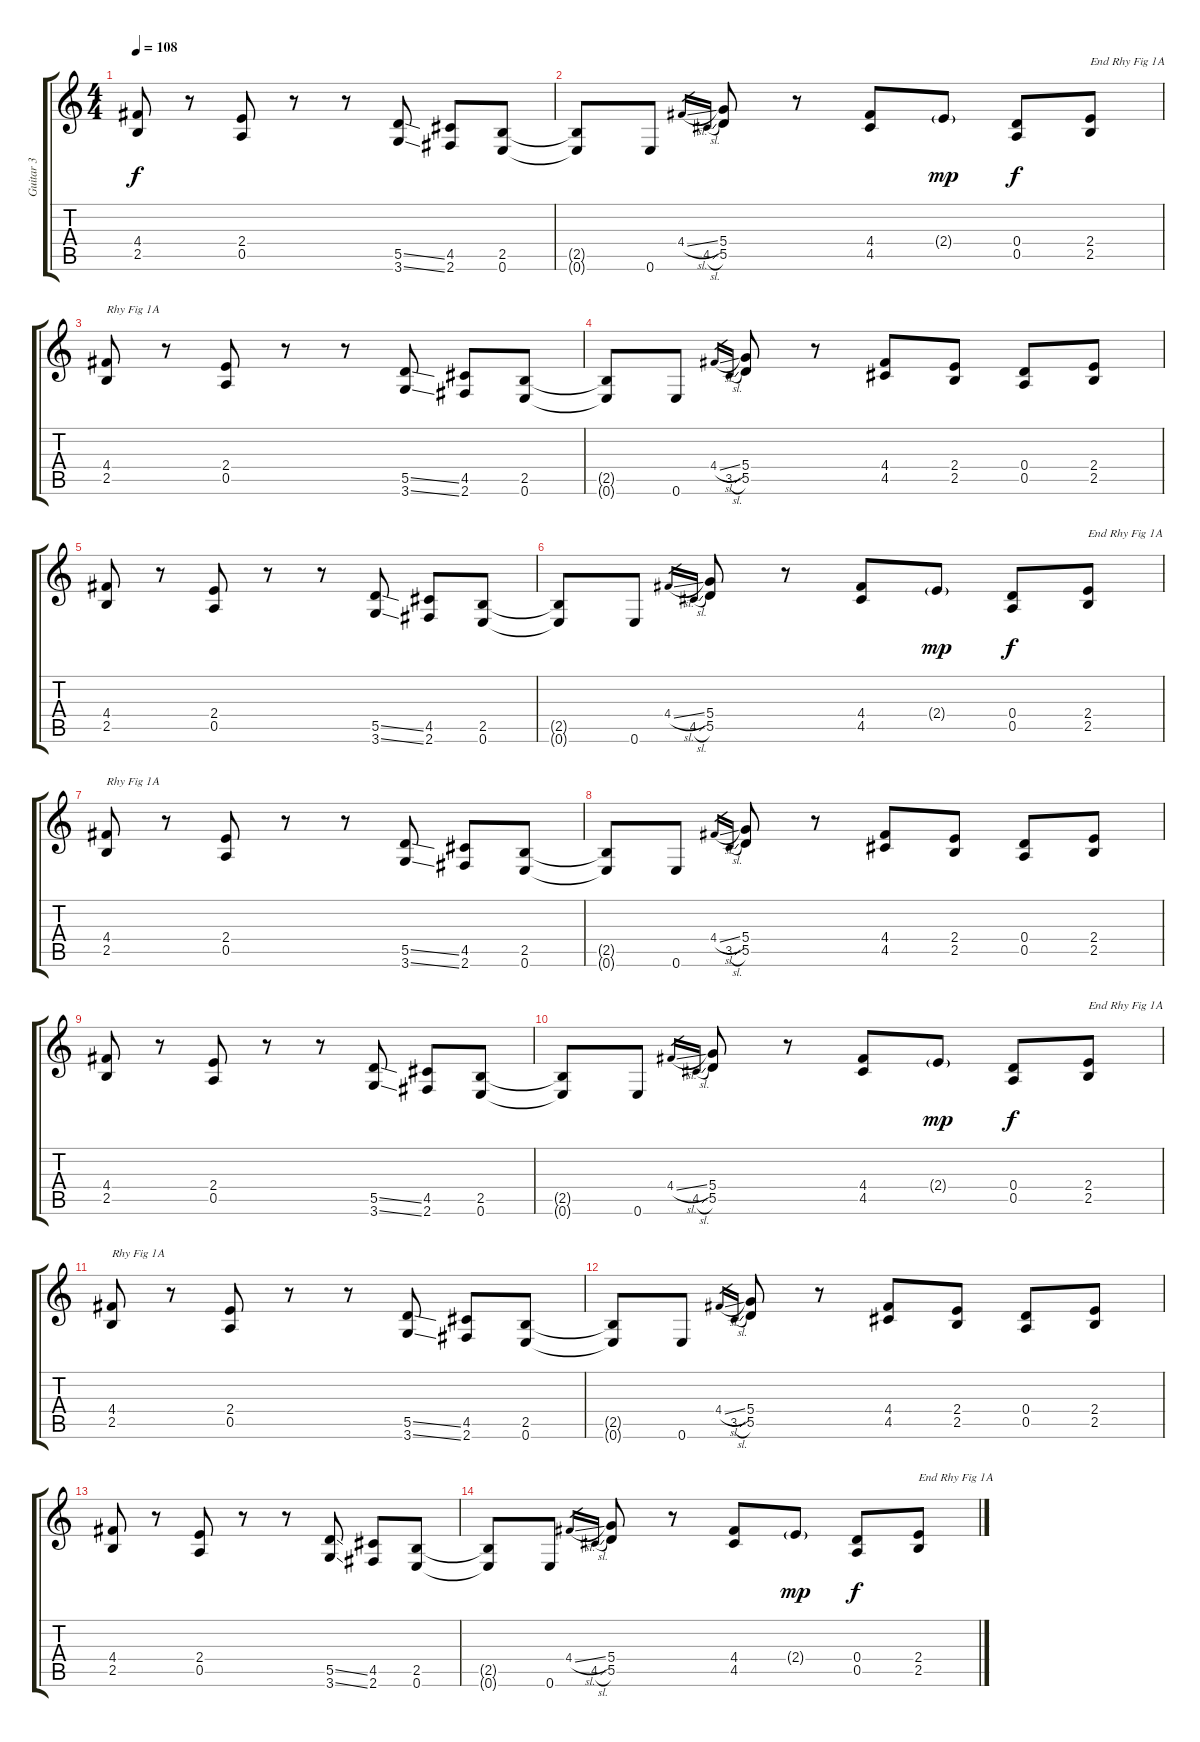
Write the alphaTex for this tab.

\track ("Guitar 3" "Guitar 3") {instrument electricguitarclean}
\staff {score tabs}
\tuning (E4 B3 G3 D3 A2 E2) {hide}
\ts (4 4)
\tempo 108
\clef g2
\ks c
(4.4 2.5).8{dy f} r.8 (2.4 0.5).8 r.8 r.8 (5.5{ss} 3.6{ss}).8 (4.5 2.6).8 (2.5 0.6).8 |
(2.5{t} 0.6{t}).8 0.6.8 4.4{sl}.16{gr} 4.5{sl}.16{gr} (5.4 5.5).8 r.8 (4.4 4.5).8 2.4{g}.8{dy mp} (0.4 0.5).8{dy f} (2.4 2.5).8{txt "End Rhy Fig 1A"} |
(4.4 2.5).8{txt "Rhy Fig 1A"} r.8 (2.4 0.5).8 r.8 r.8 (5.5{ss} 3.6{ss}).8 (4.5 2.6).8 (2.5 0.6).8 |
(2.5{t} 0.6{t}).8 0.6.8 4.4{sl}.16{gr} 3.5{sl}.16{gr} (5.4 5.5).8 r.8 (4.4 4.5).8 (2.4 2.5).8 (0.4 0.5).8 (2.4 2.5).8 |
(4.4 2.5).8 r.8 (2.4 0.5).8 r.8 r.8 (5.5{ss} 3.6{ss}).8 (4.5 2.6).8 (2.5 0.6).8 |
(2.5{t} 0.6{t}).8 0.6.8 4.4{sl}.16{gr} 4.5{sl}.16{gr} (5.4 5.5).8 r.8 (4.4 4.5).8 2.4{g}.8{dy mp} (0.4 0.5).8{dy f} (2.4 2.5).8{txt "End Rhy Fig 1A"} |
(4.4 2.5).8{txt "Rhy Fig 1A"} r.8 (2.4 0.5).8 r.8 r.8 (5.5{ss} 3.6{ss}).8 (4.5 2.6).8 (2.5 0.6).8 |
(2.5{t} 0.6{t}).8 0.6.8 4.4{sl}.16{gr} 3.5{sl}.16{gr} (5.4 5.5).8 r.8 (4.4 4.5).8 (2.4 2.5).8 (0.4 0.5).8 (2.4 2.5).8 |
(4.4 2.5).8 r.8 (2.4 0.5).8 r.8 r.8 (5.5{ss} 3.6{ss}).8 (4.5 2.6).8 (2.5 0.6).8 |
(2.5{t} 0.6{t}).8 0.6.8 4.4{sl}.16{gr} 4.5{sl}.16{gr} (5.4 5.5).8 r.8 (4.4 4.5).8 2.4{g}.8{dy mp} (0.4 0.5).8{dy f} (2.4 2.5).8{txt "End Rhy Fig 1A"} |
(4.4 2.5).8{txt "Rhy Fig 1A"} r.8 (2.4 0.5).8 r.8 r.8 (5.5{ss} 3.6{ss}).8 (4.5 2.6).8 (2.5 0.6).8 |
(2.5{t} 0.6{t}).8 0.6.8 4.4{sl}.16{gr} 3.5{sl}.16{gr} (5.4 5.5).8 r.8 (4.4 4.5).8 (2.4 2.5).8 (0.4 0.5).8 (2.4 2.5).8 |
(4.4 2.5).8 r.8 (2.4 0.5).8 r.8 r.8 (5.5{ss} 3.6{ss}).8 (4.5 2.6).8 (2.5 0.6).8 |
(2.5{t} 0.6{t}).8 0.6.8 4.4{sl}.16{gr} 4.5{sl}.16{gr} (5.4 5.5).8 r.8 (4.4 4.5).8 2.4{g}.8{dy mp} (0.4 0.5).8{dy f} (2.4 2.5).8{txt "End Rhy Fig 1A"}
